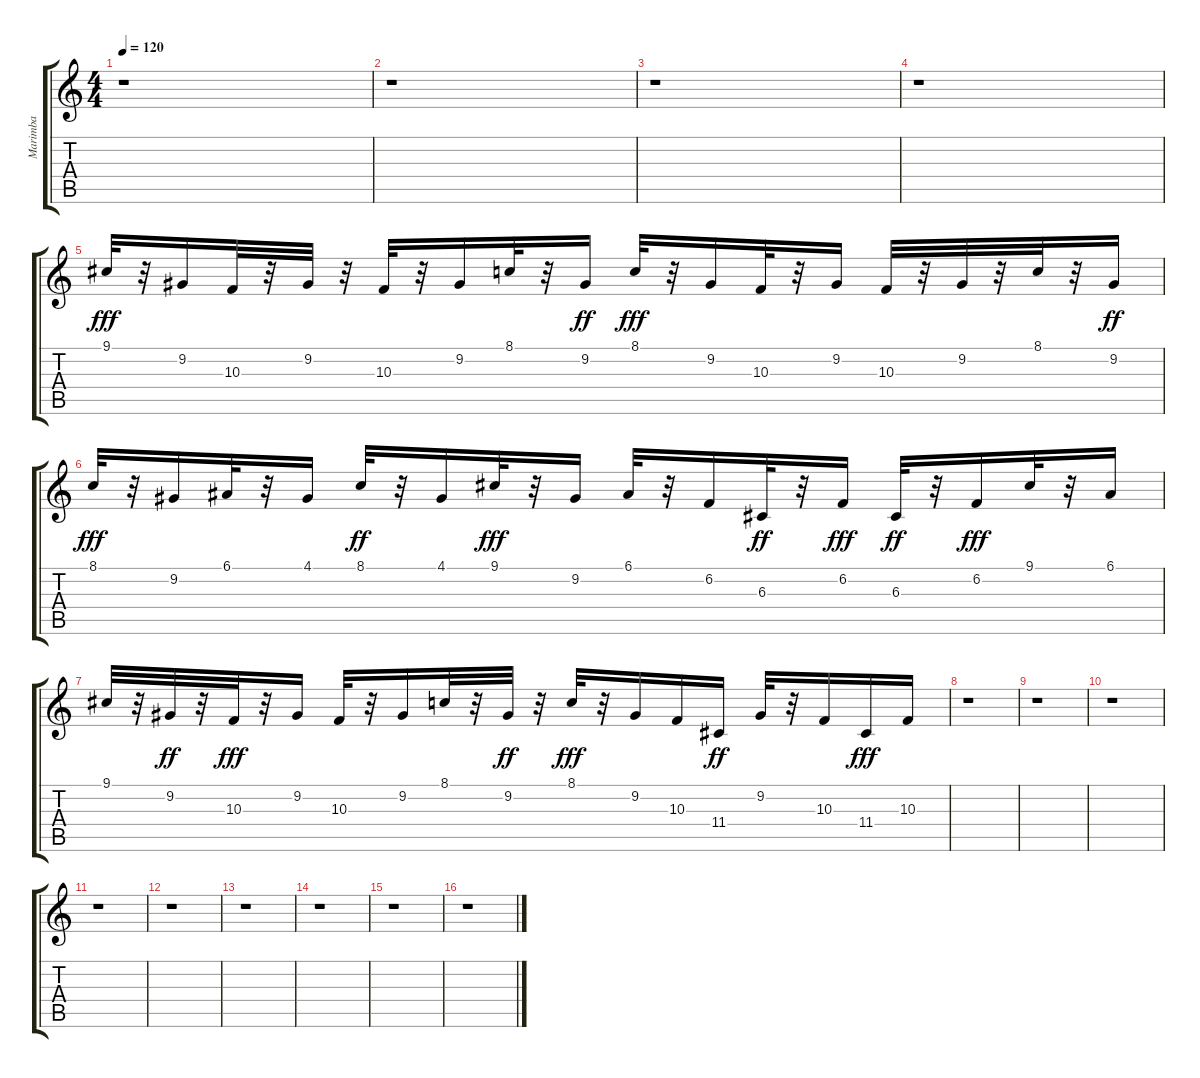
\track ("Marimba" "Marimba") {instrument marimba}
\staff {score tabs}
\tuning (E4 B3 G3 D3 A2 E2) {hide}
\ts (4 4)
\tempo 120
\clef g2
\ks c
r.1{dy fff} |
r.1 |
r.1 |
r.1 |
9.1.32 r.32 9.2.16 10.3.32 r.32 9.2.32 r.32 10.3.32 r.32 9.2.16 8.1.32 r.32 9.2.16{dy ff} 8.1.32{dy fff} r.32 9.2.16 10.3.32 r.32 9.2.16 10.3.32 r.32 9.2.32 r.32 8.1.32 r.32 9.2.16{dy ff} |
8.1.32{dy fff} r.32 9.2.16 6.1.32 r.32 4.1.16 8.1.32{dy ff} r.32 4.1.16 9.1.32{dy fff} r.32 9.2.16 6.1.32 r.32 6.2.16 6.3.32{dy ff} r.32 6.2.16{dy fff} 6.3.32{dy ff} r.32 6.2.16{dy fff} 9.1.32 r.32 6.1.16 |
9.1.32 r.32 9.2.32{dy ff} r.32 10.3.32{dy fff} r.32 9.2.16 10.3.32 r.32 9.2.16 8.1.32 r.32 9.2.32{dy ff} r.32 8.1.32{dy fff} r.32 9.2.16 10.3.16 11.4.16{dy ff} 9.2.32 r.32 10.3.16 11.4.16{dy fff} 10.3.16 |
r.1 |
r.1 |
r.1 |
r.1 |
r.1 |
r.1 |
r.1 |
r.1 |
r.1
